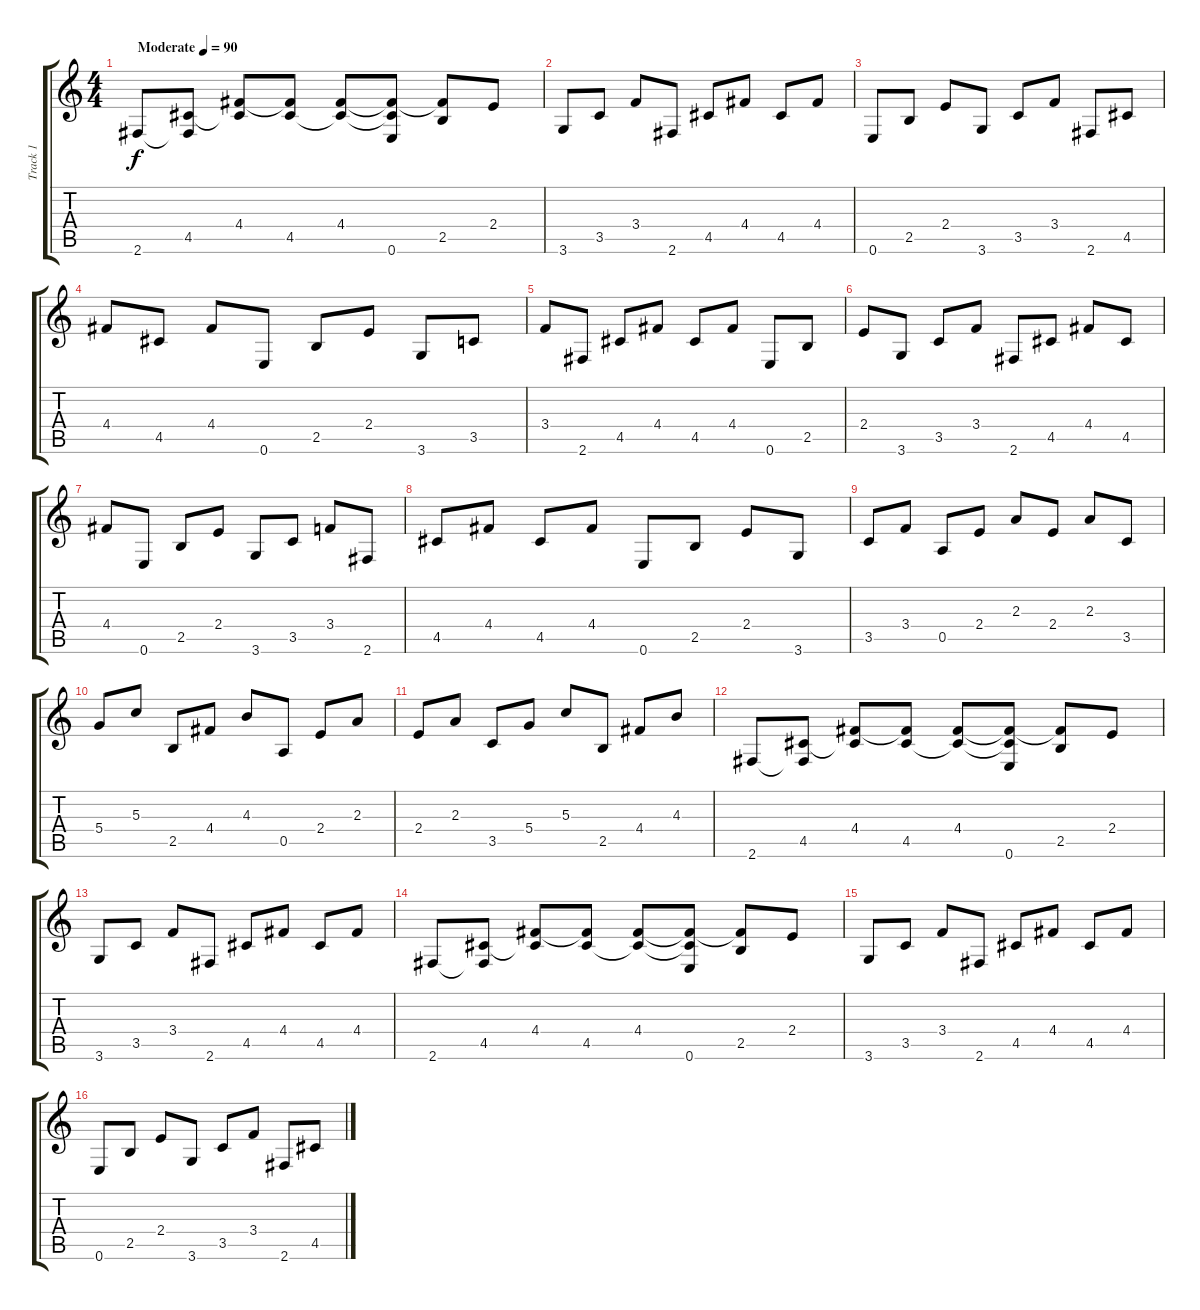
\track ("Track 1" "Track 1") {instrument electricguitarclean}
\staff {score tabs}
\tuning (E4 B3 G3 D3 A2 E2) {hide}
\ts (4 4)
\tempo (90 "Moderate")
\clef g2
\ks c
2.6.8{dy f instrument electricguitarclean} (4.5 2.6{t}).8 (4.4 4.5{t}).8 (4.4{t} 4.5).8 (4.4 4.5{t}).8 (4.4{t} 4.5{t} 0.6).8 (4.4{t} 2.5).8 2.4.8 |
3.6.8 3.5.8 3.4.8 2.6.8 4.5.8 4.4.8 4.5.8 4.4.8 |
0.6.8 2.5.8 2.4.8 3.6.8 3.5.8 3.4.8 2.6.8 4.5.8 |
4.4.8 4.5.8 4.4.8 0.6.8 2.5.8 2.4.8 3.6.8 3.5.8 |
3.4.8 2.6.8 4.5.8 4.4.8 4.5.8 4.4.8 0.6.8 2.5.8 |
2.4.8 3.6.8 3.5.8 3.4.8 2.6.8 4.5.8 4.4.8 4.5.8 |
4.4.8 0.6.8 2.5.8 2.4.8 3.6.8 3.5.8 3.4.8 2.6.8 |
4.5.8 4.4.8 4.5.8 4.4.8 0.6.8 2.5.8 2.4.8 3.6.8 |
3.5.8 3.4.8 0.5.8 2.4.8 2.3.8 2.4.8 2.3.8 3.5.8 |
5.4.8 5.3.8 2.5.8 4.4.8 4.3.8 0.5.8 2.4.8 2.3.8 |
2.4.8 2.3.8 3.5.8 5.4.8 5.3.8 2.5.8 4.4.8 4.3.8 |
2.6.8 (4.5 2.6{t}).8 (4.4 4.5{t}).8 (4.4{t} 4.5).8 (4.4 4.5{t}).8 (4.4{t} 4.5{t} 0.6).8 (4.4{t} 2.5).8 2.4.8 |
3.6.8 3.5.8 3.4.8 2.6.8 4.5.8 4.4.8 4.5.8 4.4.8 |
2.6.8 (4.5 2.6{t}).8 (4.4 4.5{t}).8 (4.4{t} 4.5).8 (4.4 4.5{t}).8 (4.4{t} 4.5{t} 0.6).8 (4.4{t} 2.5).8 2.4.8 |
3.6.8 3.5.8 3.4.8 2.6.8 4.5.8 4.4.8 4.5.8 4.4.8 |
0.6.8 2.5.8 2.4.8 3.6.8 3.5.8 3.4.8 2.6.8 4.5.8
